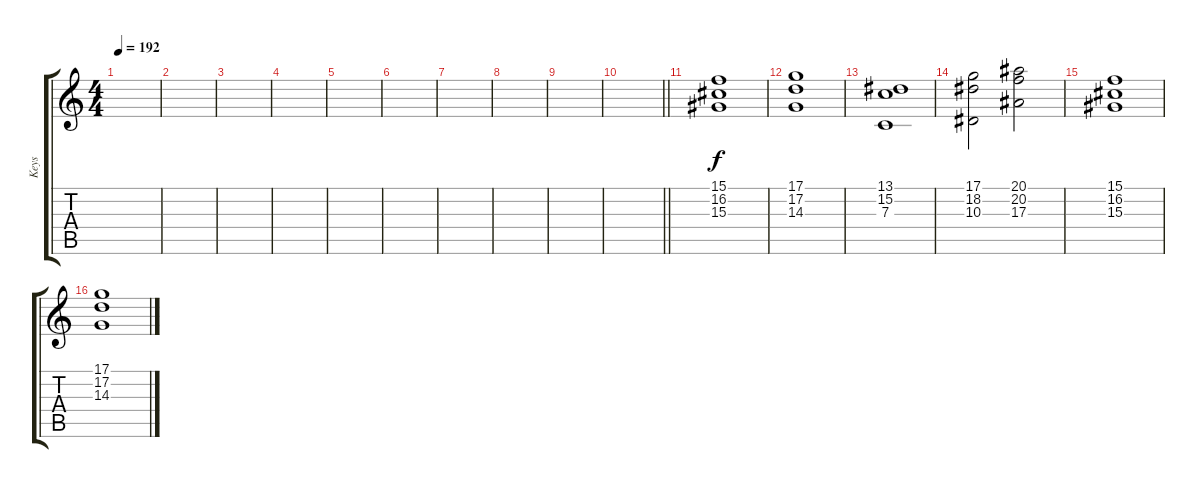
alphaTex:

\track ("Keys" "Keys") {instrument stringensemble1}
\staff {score tabs}
\tuning (D4 A3 F3 C3 G2 C2) {hide}
\ts (4 4)
\tempo 192
\clef g2
\ks c
|
|
|
|
|
|
|
|
|
\barLineRight lightlight
|
(15.1 16.2 15.3).1 |
(17.1 17.2 14.3).1 |
(13.1 15.2 7.3).1 |
(17.1 18.2 10.3).2 (20.1 20.2 17.3).2 |
(15.1 16.2 15.3).1 |
(17.1 17.2 14.3).1
